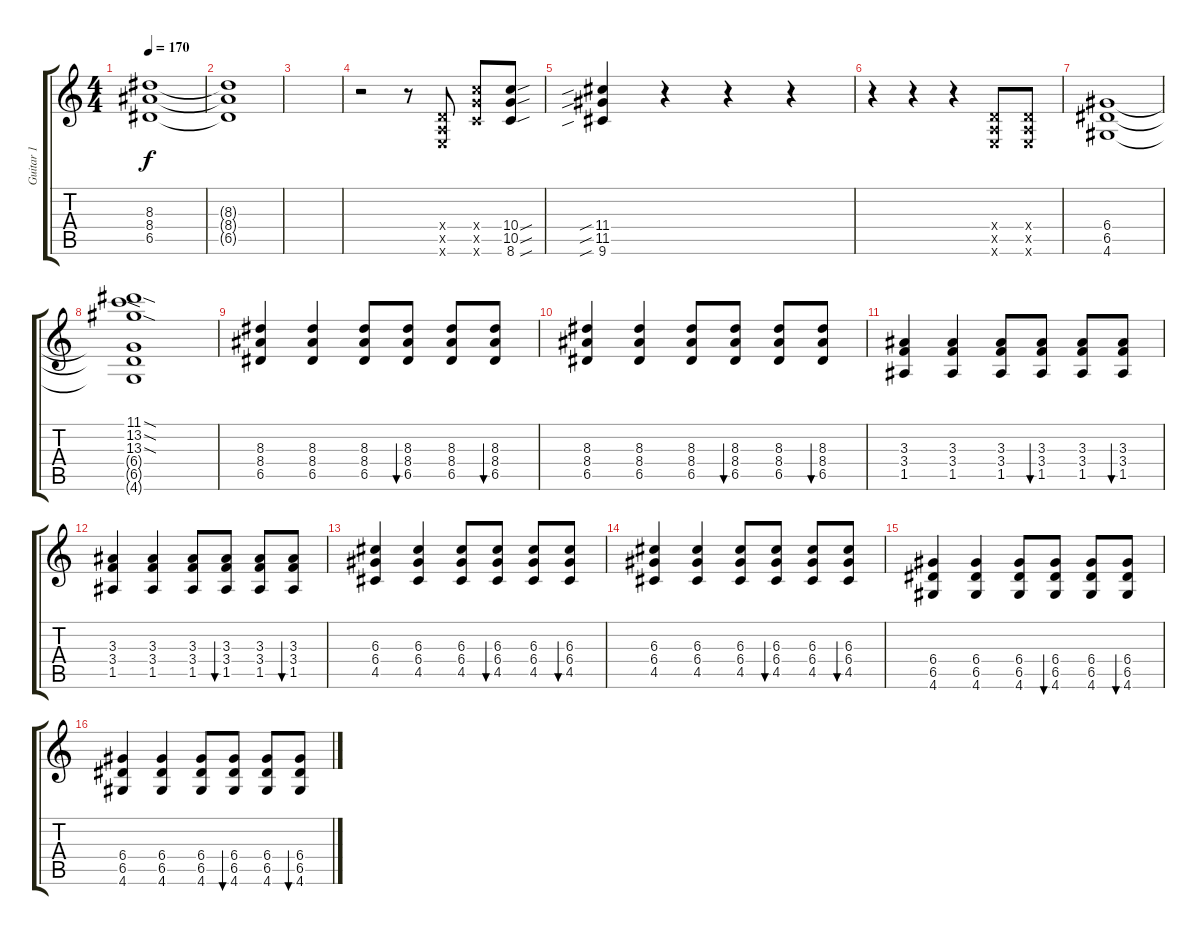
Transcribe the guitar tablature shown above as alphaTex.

\track ("Guitar 1" "Guitar 1") {instrument overdrivenguitar}
\staff {score tabs}
\tuning (E4 B3 G3 D3 A2 E2) {hide}
\ts (4 4)
\tempo 170
\clef g2
\ks c
(8.3 8.4 6.5).1{dy f} |
(8.3{t} 8.4{t} 6.5{t}).1 |
|
r.2 r.8 (0.4{x} 0.5{x} 0.6{x}).8 (10.4{x} 10.5{x} 8.6{x}).8 (10.4{sou} 10.5{sou} 8.6{sou}).8 |
(11.4{sib} 11.5{sib} 9.6{sib}).4 r.4 r.4 r.4 |
r.4 r.4 r.4 (0.4{x} 0.5{x} 0.6{x}).8 (0.4{x} 0.5{x} 0.6{x}).8 |
(6.4 6.5 4.6).1 |
(11.1{sod} 13.2{sod} 13.3{sod} 6.4{t} 6.5{t} 4.6{t}).1 |
(8.3 8.4 6.5).4 (8.3 8.4 6.5).4 (8.3 8.4 6.5).8 (8.3 8.4 6.5).8{bu 60} (8.3 8.4 6.5).8 (8.3 8.4 6.5).8{bu 60} |
(8.3 8.4 6.5).4 (8.3 8.4 6.5).4 (8.3 8.4 6.5).8 (8.3 8.4 6.5).8{bu 60} (8.3 8.4 6.5).8 (8.3 8.4 6.5).8{bu 60} |
(3.3 3.4 1.5).4 (3.3 3.4 1.5).4 (3.3 3.4 1.5).8 (3.3 3.4 1.5).8{bu 60} (3.3 3.4 1.5).8 (3.3 3.4 1.5).8{bu 60} |
(3.3 3.4 1.5).4 (3.3 3.4 1.5).4 (3.3 3.4 1.5).8 (3.3 3.4 1.5).8{bu 60} (3.3 3.4 1.5).8 (3.3 3.4 1.5).8{bu 60} |
(6.3 6.4 4.5).4 (6.3 6.4 4.5).4 (6.3 6.4 4.5).8 (6.3 6.4 4.5).8{bu 60} (6.3 6.4 4.5).8 (6.3 6.4 4.5).8{bu 60} |
(6.3 6.4 4.5).4 (6.3 6.4 4.5).4 (6.3 6.4 4.5).8 (6.3 6.4 4.5).8{bu 60} (6.3 6.4 4.5).8 (6.3 6.4 4.5).8{bu 60} |
(6.4 6.5 4.6).4 (6.4 6.5 4.6).4 (6.4 6.5 4.6).8 (6.4 6.5 4.6).8{bu 60} (6.4 6.5 4.6).8 (6.4 6.5 4.6).8{bu 60} |
(6.4 6.5 4.6).4 (6.4 6.5 4.6).4 (6.4 6.5 4.6).8 (6.4 6.5 4.6).8{bu 60} (6.4 6.5 4.6).8 (6.4 6.5 4.6).8{bu 60}
